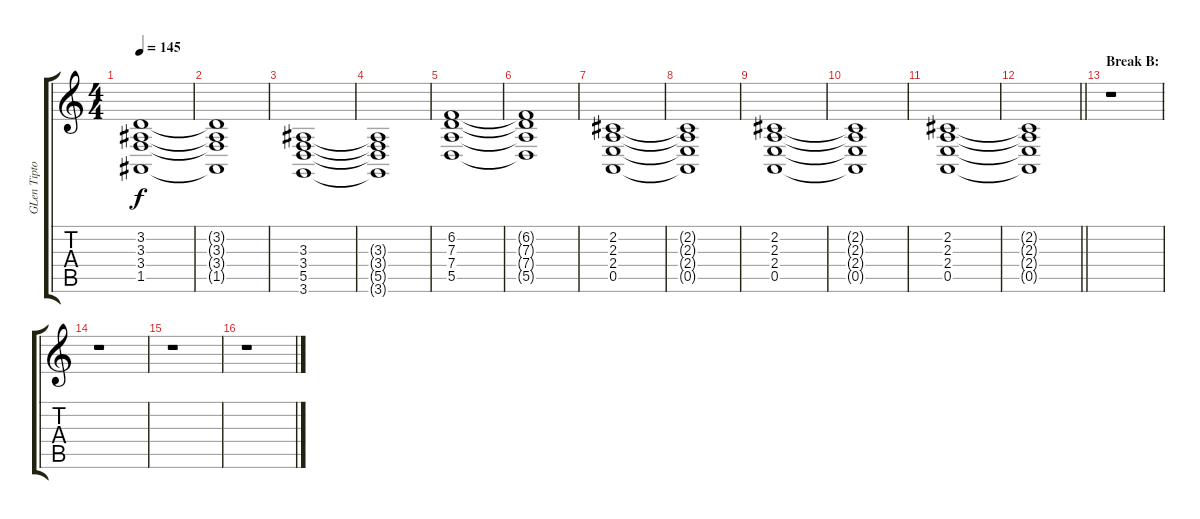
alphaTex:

\track ("GLen Tipton Keyboard" "GLen Tipto") {instrument pad8sweep}
\staff {score tabs}
\tuning (E4 B3 G3 D3 A2 E2) {hide}
\ts (4 4)
\tempo 145
\clef g2
\ks c
(3.2 3.3 3.4 1.5).1{dy f} |
(3.2{t} 3.3{t} 3.4{t} 1.5{t}).1 |
(3.3 3.4 5.5 3.6).1 |
(3.3{t} 3.4{t} 5.5{t} 3.6{t}).1 |
(6.2 7.3 7.4 5.5).1 |
(6.2{t} 7.3{t} 7.4{t} 5.5{t}).1 |
(2.2 2.3 2.4 0.5).1 |
(2.2{t} 2.3{t} 2.4{t} 0.5{t}).1 |
(2.2 2.3 2.4 0.5).1 |
(2.2{t} 2.3{t} 2.4{t} 0.5{t}).1 |
(2.2 2.3 2.4 0.5).1 |
\barLineRight lightlight
(2.2{t} 2.3{t} 2.4{t} 0.5{t}).1 |
\section ("" "Break B:")
r.1 |
r.1 |
r.1 |
r.1
